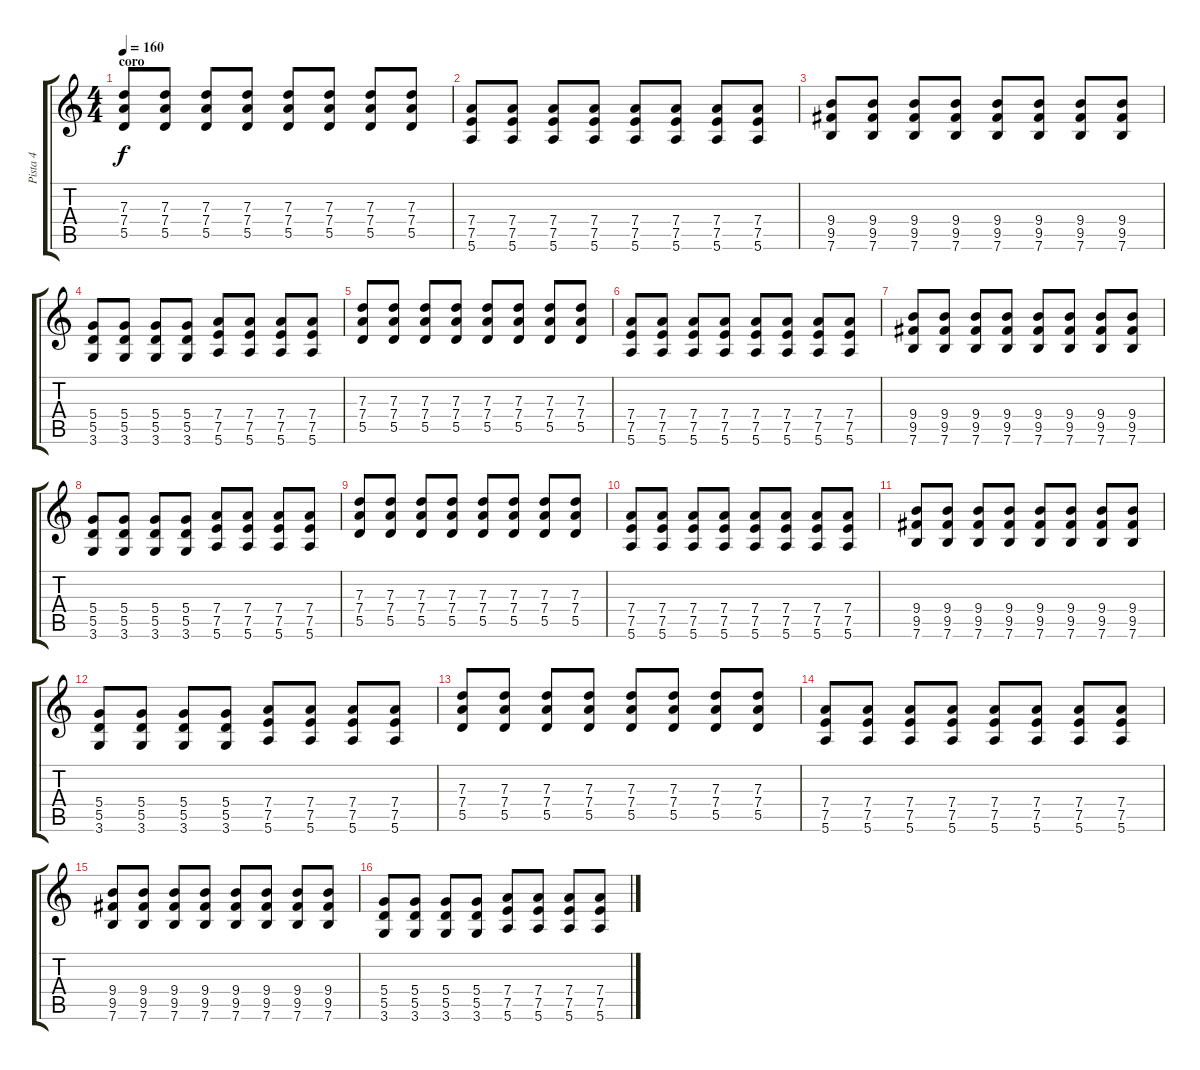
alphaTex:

\track ("Pista 4" "Pista 4") {instrument distortionguitar}
\staff {score tabs}
\tuning (E4 B3 G3 D3 A2 E2) {hide}
\ts (4 4)
\section ("" "coro")
\tempo 160
\clef g2
\ks c
(7.3 7.4 5.5).8{dy f} (7.3 7.4 5.5).8 (7.3 7.4 5.5).8 (7.3 7.4 5.5).8 (7.3 7.4 5.5).8 (7.3 7.4 5.5).8 (7.3 7.4 5.5).8 (7.3 7.4 5.5).8 |
(7.4 7.5 5.6).8 (7.4 7.5 5.6).8 (7.4 7.5 5.6).8 (7.4 7.5 5.6).8 (7.4 7.5 5.6).8 (7.4 7.5 5.6).8 (7.4 7.5 5.6).8 (7.4 7.5 5.6).8 |
(9.4 9.5 7.6).8 (9.4 9.5 7.6).8 (9.4 9.5 7.6).8 (9.4 9.5 7.6).8 (9.4 9.5 7.6).8 (9.4 9.5 7.6).8 (9.4 9.5 7.6).8 (9.4 9.5 7.6).8 |
(5.4 5.5 3.6).8 (5.4 5.5 3.6).8 (5.4 5.5 3.6).8 (5.4 5.5 3.6).8 (7.4 7.5 5.6).8 (7.4 7.5 5.6).8 (7.4 7.5 5.6).8 (7.4 7.5 5.6).8 |
(7.3 7.4 5.5).8 (7.3 7.4 5.5).8 (7.3 7.4 5.5).8 (7.3 7.4 5.5).8 (7.3 7.4 5.5).8 (7.3 7.4 5.5).8 (7.3 7.4 5.5).8 (7.3 7.4 5.5).8 |
(7.4 7.5 5.6).8 (7.4 7.5 5.6).8 (7.4 7.5 5.6).8 (7.4 7.5 5.6).8 (7.4 7.5 5.6).8 (7.4 7.5 5.6).8 (7.4 7.5 5.6).8 (7.4 7.5 5.6).8 |
(9.4 9.5 7.6).8 (9.4 9.5 7.6).8 (9.4 9.5 7.6).8 (9.4 9.5 7.6).8 (9.4 9.5 7.6).8 (9.4 9.5 7.6).8 (9.4 9.5 7.6).8 (9.4 9.5 7.6).8 |
(5.4 5.5 3.6).8 (5.4 5.5 3.6).8 (5.4 5.5 3.6).8 (5.4 5.5 3.6).8 (7.4 7.5 5.6).8 (7.4 7.5 5.6).8 (7.4 7.5 5.6).8 (7.4 7.5 5.6).8 |
(7.3 7.4 5.5).8 (7.3 7.4 5.5).8 (7.3 7.4 5.5).8 (7.3 7.4 5.5).8 (7.3 7.4 5.5).8 (7.3 7.4 5.5).8 (7.3 7.4 5.5).8 (7.3 7.4 5.5).8 |
(7.4 7.5 5.6).8 (7.4 7.5 5.6).8 (7.4 7.5 5.6).8 (7.4 7.5 5.6).8 (7.4 7.5 5.6).8 (7.4 7.5 5.6).8 (7.4 7.5 5.6).8 (7.4 7.5 5.6).8 |
(9.4 9.5 7.6).8 (9.4 9.5 7.6).8 (9.4 9.5 7.6).8 (9.4 9.5 7.6).8 (9.4 9.5 7.6).8 (9.4 9.5 7.6).8 (9.4 9.5 7.6).8 (9.4 9.5 7.6).8 |
(5.4 5.5 3.6).8 (5.4 5.5 3.6).8 (5.4 5.5 3.6).8 (5.4 5.5 3.6).8 (7.4 7.5 5.6).8 (7.4 7.5 5.6).8 (7.4 7.5 5.6).8 (7.4 7.5 5.6).8 |
(7.3 7.4 5.5).8 (7.3 7.4 5.5).8 (7.3 7.4 5.5).8 (7.3 7.4 5.5).8 (7.3 7.4 5.5).8 (7.3 7.4 5.5).8 (7.3 7.4 5.5).8 (7.3 7.4 5.5).8 |
(7.4 7.5 5.6).8 (7.4 7.5 5.6).8 (7.4 7.5 5.6).8 (7.4 7.5 5.6).8 (7.4 7.5 5.6).8 (7.4 7.5 5.6).8 (7.4 7.5 5.6).8 (7.4 7.5 5.6).8 |
(9.4 9.5 7.6).8 (9.4 9.5 7.6).8 (9.4 9.5 7.6).8 (9.4 9.5 7.6).8 (9.4 9.5 7.6).8 (9.4 9.5 7.6).8 (9.4 9.5 7.6).8 (9.4 9.5 7.6).8 |
(5.4 5.5 3.6).8 (5.4 5.5 3.6).8 (5.4 5.5 3.6).8 (5.4 5.5 3.6).8 (7.4 7.5 5.6).8 (7.4 7.5 5.6).8 (7.4 7.5 5.6).8 (7.4 7.5 5.6).8
